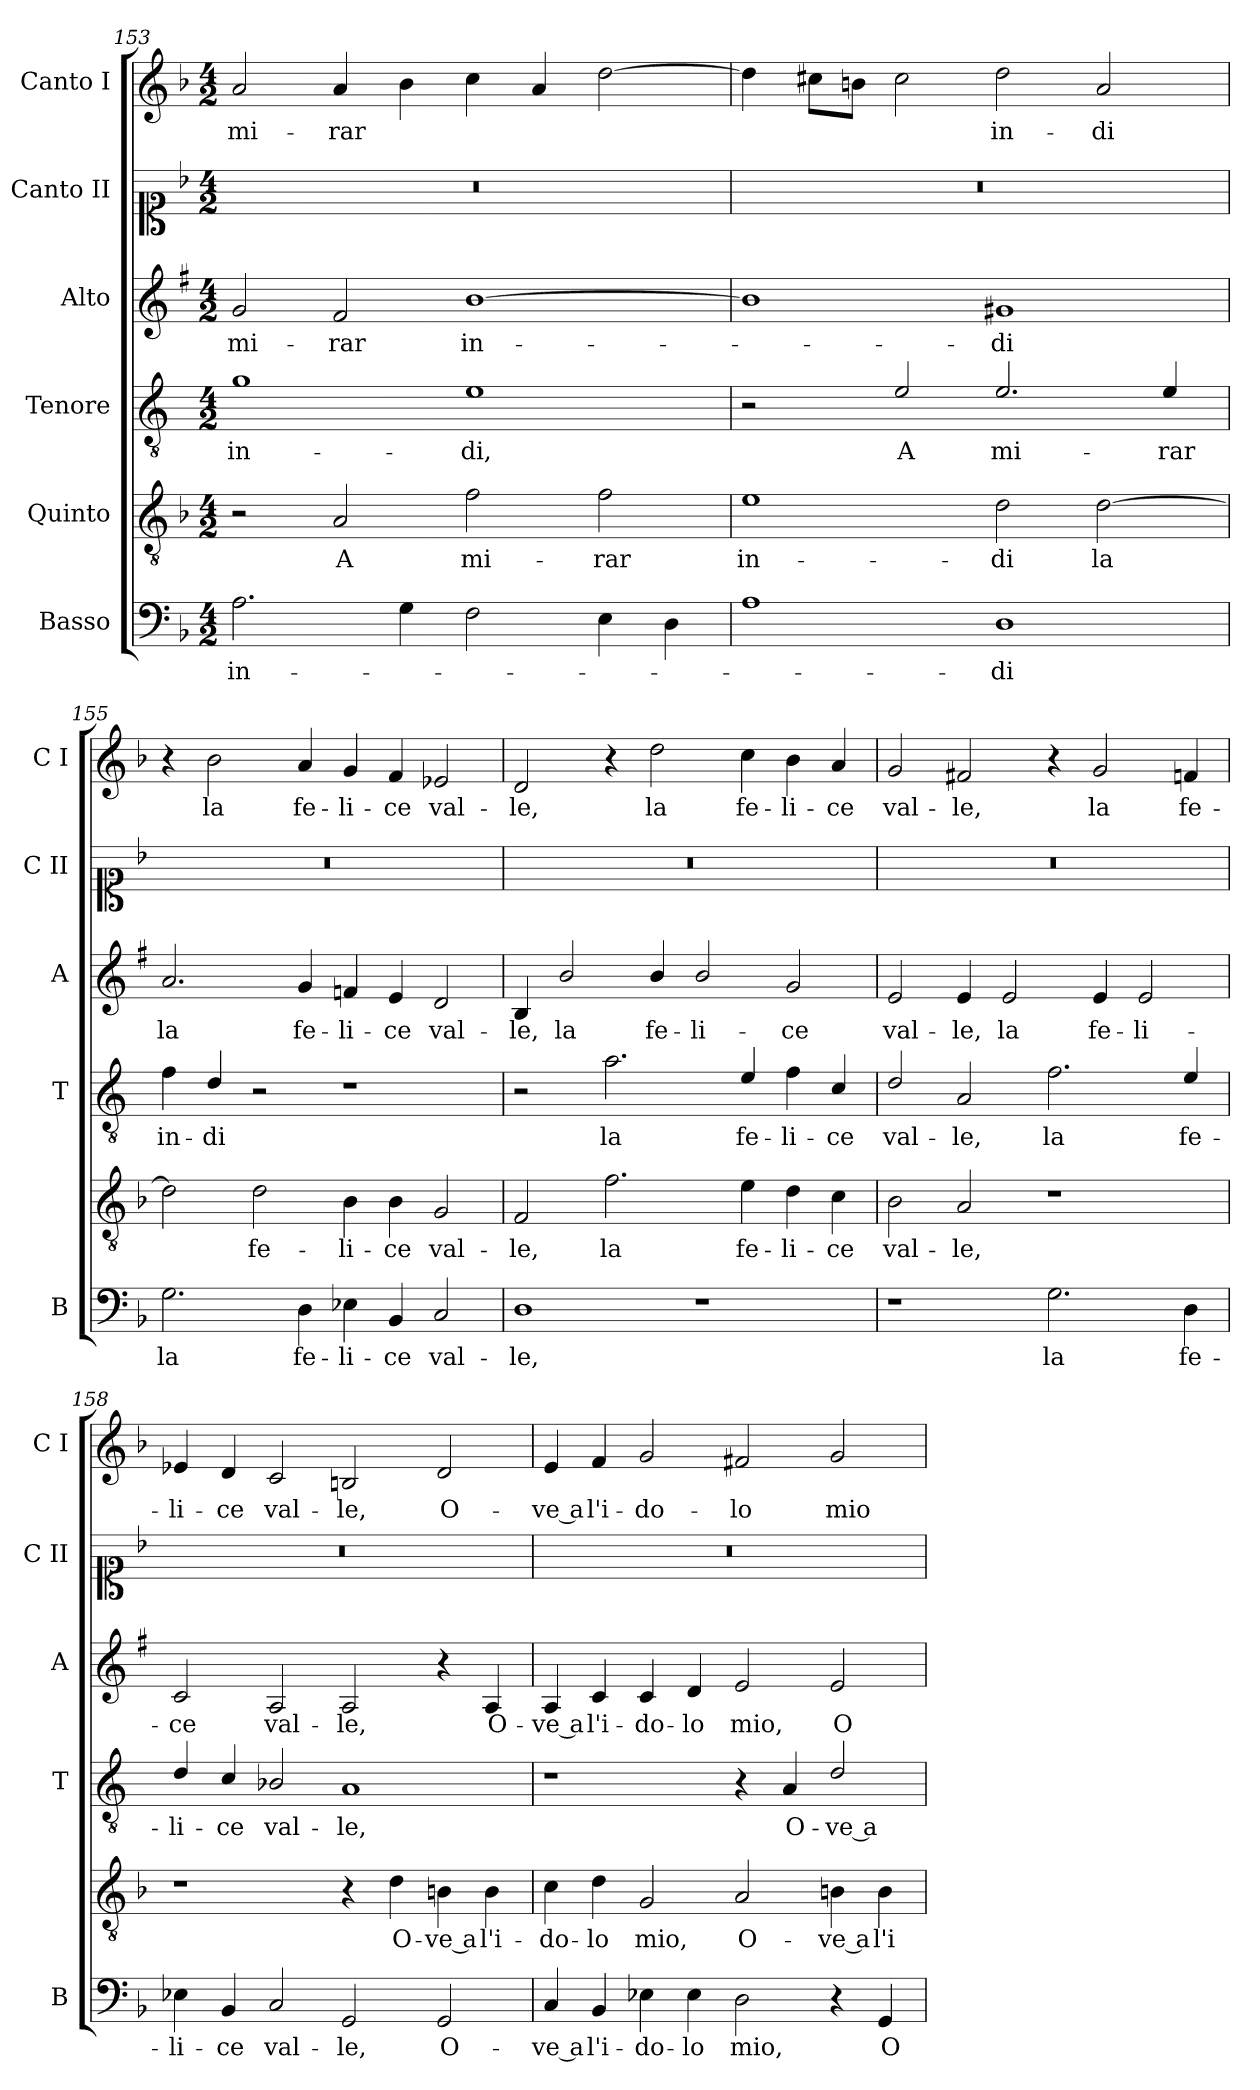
**kern	**text	**kern	**text	**kern	**text	**kern	**text	**kern	**kern	**text
*part6	*part6	*part5	*part5	*part4	*part4	*part3	*part3	*part2	*part1	*part1
*staff6	*staff6	*staff5	*staff5	*staff4	*staff4	*staff3	*staff3	*staff2	*staff1	*staff1
*I"Basso	*	*I"Quinto	*	*I"Tenore	*	*I"Alto	*	*I"Canto II	*I"Canto I	*
*I'B	*	*	*	*I'T	*	*I'A	*	*I'C II	*I'C I	*
*clefF4	*	*clefGv2	*	*clefGv2	*	*clefG2	*	*clefC1	*clefG2	*
*	*	*	*	*ITrd4c7	*	*ITrd1c2	*	*	*	*
*k[b-]	*	*k[b-]	*	*k[b-]	*	*k[b-]	*	*k[b-]	*k[b-]	*
*F:	*	*F:	*	*F:	*	*F:	*	*F:	*F:	*
*M4/2	*	*M4/2	*	*M4/2	*	*M4/2	*	*M4/2	*M4/2	*
=153	=153	=153	=153	=153	=153	=153	=153	=153	=153	=153
!	!LO:LY:b	!	!	!	!LO:LY:b	!	!LO:LY:b	!	!	!LO:LY:b
2.A\	in-	2r	.	1c	in-	2f/	mi-	0r	2a/	mi-
!	!	!	!LO:LY:b	!	!	!	!LO:LY:b	!	!	!LO:LY:b
.	.	2A/	A	.	.	2e/	-rar	.	4a/	-rar
4G\	.	.	.	.	.	.	.	.	4b-\	.
!	!	!	!LO:LY:b	!	!LO:LY:b	!	!LO:LY:b	!	!	!
2F\	.	2f\	mi-	1A	-di,	[1a	in-	.	4cc\	.
.	.	.	.	.	.	.	.	.	4a/	.
!	!	!	!LO:LY:b	!	!	!	!	!	!	!
4E\	.	2f\	-rar	.	.	.	.	.	[2dd\	.
4D\	.	.	.	.	.	.	.	.	.	.
!!LO:PB:g=z
=154	=154	=154	=154	=154	=154	=154	=154	=154	=154	=154
!	!	!	!LO:LY:b	!	!	!	!	!	!	!
1A	.	1e	in-	2r	.	1a]	.	0r	4dd\]	.
.	.	.	.	.	.	.	.	.	8cc#X\L	.
.	.	.	.	.	.	.	.	.	8bn\J	.
!	!	!	!	!	!LO:LY:b	!	!	!	!	!
.	.	.	.	2A/	A	.	.	.	2cc#\	.
!	!LO:LY:b	!	!LO:LY:b	!	!LO:LY:b	!	!LO:LY:b	!	!	!LO:LY:b
1D	-di	2d\	-di	2.A/	mi-	1f#X	-di	.	2dd\	in-
!	!	!	!LO:LY:b	!	!	!	!	!	!	!LO:LY:b
.	.	[2d\	la	.	.	.	.	.	2a/	-di
!	!	!	!	!	!LO:LY:b	!	!	!	!	!
.	.	.	.	4A/	-rar	.	.	.	.	.
=155	=155	=155	=155	=155	=155	=155	=155	=155	=155	=155
!	!LO:LY:b	!	!	!	!LO:LY:b	!	!LO:LY:b	!	!	!
2.G\	la	2d\]	.	4B-\	in-	2.g/	la	0r	4r	.
!	!	!	!	!	!LO:LY:b	!	!	!	!	!LO:LY:b
.	.	.	.	4G/	-di	.	.	.	2b-\	la
!	!	!	!LO:LY:b	!	!	!	!	!	!	!
.	.	2d\	fe-	2r	.	.	.	.	.	.
!	!LO:LY:b	!	!	!	!	!	!LO:LY:b	!	!	!LO:LY:b
4D\	fe-	.	.	.	.	4f/	fe-	.	4a/	fe-
!	!LO:LY:b	!	!LO:LY:b	!	!	!	!LO:LY:b	!	!	!LO:LY:b
4E-X\	-li-	4B-\	-li-	1r	.	4e-X/	-li-	.	4g/	-li-
!	!LO:LY:b	!	!LO:LY:b	!	!	!	!LO:LY:b	!	!	!LO:LY:b
4BB-/	-ce	4B-\	-ce	.	.	4d/	-ce	.	4f/	-ce
!	!LO:LY:b	!	!LO:LY:b	!	!	!	!LO:LY:b	!	!	!LO:LY:b
2C/	val-	2G/	val-	.	.	2c/	val-	.	2e-X/	val-
=156	=156	=156	=156	=156	=156	=156	=156	=156	=156	=156
!	!LO:LY:b	!	!LO:LY:b	!	!	!	!LO:LY:b	!	!	!LO:LY:b
1D	-le,	2F/	-le,	2r	.	4A/	-le,	0r	2d/	-le,
!	!	!	!	!	!	!	!LO:LY:b	!	!	!
.	.	.	.	.	.	2a/	la	.	.	.
!	!	!	!LO:LY:b	!	!LO:LY:b	!	!	!	!	!
.	.	2.f\	la	2.d\	la	.	.	.	4r	.
!	!	!	!	!	!	!	!LO:LY:b	!	!	!LO:LY:b
.	.	.	.	.	.	4a/	fe-	.	2dd\	la
!	!	!	!	!	!	!	!LO:LY:b	!	!	!
1r	.	.	.	.	.	2a/	-li-	.	.	.
!	!	!	!LO:LY:b	!	!LO:LY:b	!	!	!	!	!LO:LY:b
.	.	4e\	fe-	4A/	fe-	.	.	.	4cc\	fe-
!	!	!	!LO:LY:b	!	!LO:LY:b	!	!LO:LY:b	!	!	!LO:LY:b
.	.	4d\	-li-	4B-\	-li-	2f/	-ce	.	4b-\	-li-
!	!	!	!LO:LY:b	!	!LO:LY:b	!	!	!	!	!LO:LY:b
.	.	4c\	-ce	4F/	-ce	.	.	.	4a/	-ce
=157	=157	=157	=157	=157	=157	=157	=157	=157	=157	=157
!	!	!	!LO:LY:b	!	!LO:LY:b	!	!LO:LY:b	!	!	!LO:LY:b
1r	.	2B-\	val-	2G/	val-	2d/	val-	0r	2g/	val-
!	!	!	!LO:LY:b	!	!LO:LY:b	!	!LO:LY:b	!	!	!LO:LY:b
.	.	2A/	-le,	2D/	-le,	4d/	-le,	.	2f#X/	-le,
!	!	!	!	!	!	!	!LO:LY:b	!	!	!
.	.	.	.	.	.	2d/	la	.	.	.
!	!LO:LY:b	!	!	!	!LO:LY:b	!	!	!	!	!
2.G\	la	1r	.	2.B-\	la	.	.	.	4r	.
!	!	!	!	!	!	!	!LO:LY:b	!	!	!LO:LY:b
.	.	.	.	.	.	4d/	fe-	.	2g/	la
!	!	!	!	!	!	!	!LO:LY:b	!	!	!
.	.	.	.	.	.	2d/	-li-	.	.	.
!	!LO:LY:b	!	!	!	!LO:LY:b	!	!	!	!	!LO:LY:b
4D\	fe-	.	.	4A/	fe-	.	.	.	4fn/	fe-
!!LO:LB:g=z
=158	=158	=158	=158	=158	=158	=158	=158	=158	=158	=158
!	!LO:LY:b	!	!	!	!LO:LY:b	!	!LO:LY:b	!	!	!LO:LY:b
4E-X\	-li-	1r	.	4G/	-li-	2B-/	-ce	0r	4e-X/	-li-
!	!LO:LY:b	!	!	!	!LO:LY:b	!	!	!	!	!LO:LY:b
4BB-/	-ce	.	.	4F/	-ce	.	.	.	4d/	-ce
!	!LO:LY:b	!	!	!	!LO:LY:b	!	!LO:LY:b	!	!	!LO:LY:b
2C/	val-	.	.	2E-X/	val-	2G/	val-	.	2c/	val-
!	!LO:LY:b	!	!	!	!LO:LY:b	!	!LO:LY:b	!	!	!LO:LY:b
2GG/	-le,	4r	.	1D	-le,	2G/	-le,	.	2Bn/	-le,
!	!	!	!LO:LY:b	!	!	!	!	!	!	!
.	.	4d\	O-	.	.	.	.	.	.	.
!	!LO:LY:b	!	!LO:LY:b	!	!	!	!	!	!	!LO:LY:b
2GG/	O-	4Bn\	-ve a	.	.	4r	.	.	2d/	O-
!	!	!	!LO:LY:b	!	!	!	!LO:LY:b	!	!	!
.	.	4B\	l'i-	.	.	4G/	O-	.	.	.
=159	=159	=159	=159	=159	=159	=159	=159	=159	=159	=159
!	!LO:LY:b	!	!LO:LY:b	!	!	!	!LO:LY:b	!	!	!LO:LY:b
4C/	-ve a	4c\	-do-	1r	.	4G/	-ve a	0r	4e/	-ve a
!	!LO:LY:b	!	!LO:LY:b	!	!	!	!LO:LY:b	!	!	!LO:LY:b
4BB-/	l'i-	4d\	-lo	.	.	4B-/	l'i-	.	4f/	l'i-
!	!LO:LY:b	!	!LO:LY:b	!	!	!	!LO:LY:b	!	!	!LO:LY:b
4E-X\	-do-	2G/	mio,	.	.	4B-/	-do-	.	2g/	-do-
!	!LO:LY:b	!	!	!	!	!	!LO:LY:b	!	!	!
4E-\	-lo	.	.	.	.	4c/	-lo	.	.	.
!	!LO:LY:b	!	!LO:LY:b	!	!	!	!LO:LY:b	!	!	!LO:LY:b
2D\	mio,	2A/	O-	4r	.	2d/	mio,	.	2f#X/	-lo
!	!	!	!	!	!LO:LY:b	!	!	!	!	!
.	.	.	.	4D/	O-	.	.	.	.	.
!	!	!	!LO:LY:b	!	!LO:LY:b	!	!LO:LY:b	!	!	!LO:LY:b
4r	.	4Bn\	-ve a	2G/	-ve a	2d/	O-	.	2g/	mio
!	!LO:LY:b	!	!LO:LY:b	!	!	!	!	!	!	!
4GG/	O-	4B\	l'i-	.	.	.	.	.	.	.
=	=	=	=	=	=	=	=	=	=	=
*-	*-	*-	*-	*-	*-	*-	*-	*-	*-	*-
